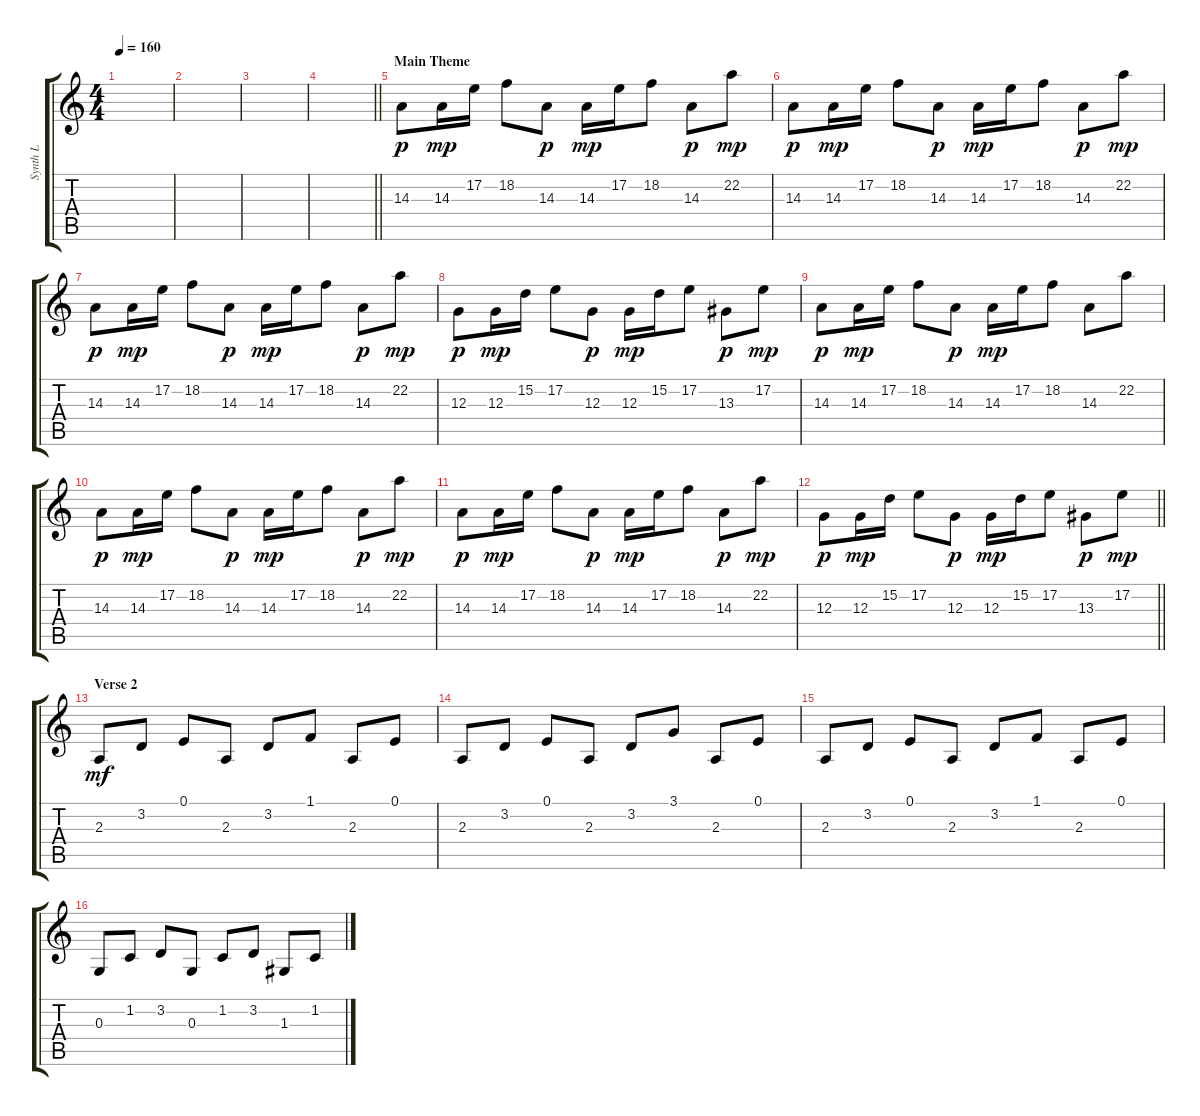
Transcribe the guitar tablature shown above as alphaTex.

\track ("Synth L" "Synth L") {instrument lead2sawtooth}
\staff {score tabs}
\tuning (E4 B3 G3 D3 A2 E2) {hide}
\ts (4 4)
\tempo 160
\clef g2
\ks c
|
|
|
\barLineRight lightlight
|
\section ("" "Main Theme")
14.3.8{dy p} 14.3.16{dy mp} 17.2.16 18.2.8 14.3.8{dy p} 14.3.16{dy mp} 17.2.16 18.2.8 14.3.8{dy p} 22.2.8{dy mp} |
14.3.8{dy p} 14.3.16{dy mp} 17.2.16 18.2.8 14.3.8{dy p} 14.3.16{dy mp} 17.2.16 18.2.8 14.3.8{dy p} 22.2.8{dy mp} |
14.3.8{dy p} 14.3.16{dy mp} 17.2.16 18.2.8 14.3.8{dy p} 14.3.16{dy mp} 17.2.16 18.2.8 14.3.8{dy p} 22.2.8{dy mp} |
12.3.8{dy p} 12.3.16{dy mp} 15.2.16 17.2.8 12.3.8{dy p} 12.3.16{dy mp} 15.2.16 17.2.8 13.3.8{dy p} 17.2.8{dy mp} |
14.3.8{dy p} 14.3.16{dy mp} 17.2.16 18.2.8 14.3.8{dy p} 14.3.16{dy mp} 17.2.16 18.2.8 14.3.8 22.2.8 |
14.3.8{dy p} 14.3.16{dy mp} 17.2.16 18.2.8 14.3.8{dy p} 14.3.16{dy mp} 17.2.16 18.2.8 14.3.8{dy p} 22.2.8{dy mp} |
14.3.8{dy p} 14.3.16{dy mp} 17.2.16 18.2.8 14.3.8{dy p} 14.3.16{dy mp} 17.2.16 18.2.8 14.3.8{dy p} 22.2.8{dy mp} |
\barLineRight lightlight
12.3.8{dy p} 12.3.16{dy mp} 15.2.16 17.2.8 12.3.8{dy p} 12.3.16{dy mp} 15.2.16 17.2.8 13.3.8{dy p} 17.2.8{dy mp} |
\section ("" "Verse 2")
2.3.8{dy mf} 3.2.8 0.1.8 2.3.8 3.2.8 1.1.8 2.3.8 0.1.8 |
2.3.8 3.2.8 0.1.8 2.3.8 3.2.8 3.1.8 2.3.8 0.1.8 |
2.3.8 3.2.8 0.1.8 2.3.8 3.2.8 1.1.8 2.3.8 0.1.8 |
0.3.8 1.2.8 3.2.8 0.3.8 1.2.8 3.2.8 1.3.8 1.2.8
